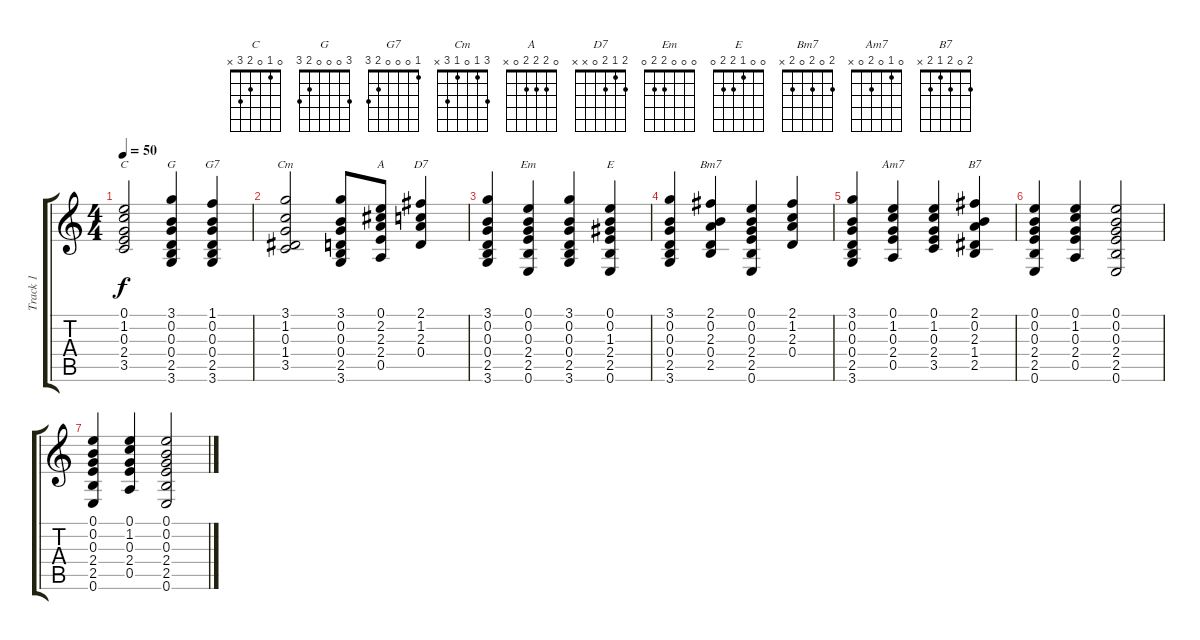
\track ("Track 1" "Track 1") {instrument acousticguitarsteel}
\staff {score tabs}
\tuning (E4 B3 G3 D3 A2 E2) {hide}
\chord ("C" 0 1 0 2 3 x)
\chord ("G" 3 0 0 0 2 3)
\chord ("G7" 1 0 0 0 2 3)
\chord ("Cm" 3 1 0 1 3 x)
\chord ("A" 0 2 2 2 0 x)
\chord ("D7" 2 1 2 0 x x)
\chord ("Em" 0 0 0 2 2 0)
\chord ("E" 0 0 1 2 2 0)
\chord ("Bm7" 2 0 2 0 2 x)
\chord ("Am7" 0 1 0 2 0 x)
\chord ("B7" 2 0 2 1 2 x)
\ts (4 4)
\tempo 50
\clef g2
\ks c
(0.1 1.2 0.3 2.4 3.5).2{ch "C" dy f} (3.1 0.2 0.3 0.4 2.5 3.6).4{ch "G"} (1.1 0.2 0.3 0.4 2.5 3.6).4{ch "G7"} |
(3.1 1.2 0.3 1.4 3.5).2{ch "Cm"} (3.1 0.2 0.3 0.4 2.5 3.6).8 (0.1 2.2 2.3 2.4 0.5).8{ch "A"} (2.1 1.2 2.3 0.4).4{ch "D7"} |
(3.1 0.2 0.3 0.4 2.5 3.6).4 (0.1 0.2 0.3 2.4 2.5 0.6).4{ch "Em"} (3.1 0.2 0.3 0.4 2.5 3.6).4 (0.1 0.2 1.3 2.4 2.5 0.6).4{ch "E"} |
(3.1 0.2 0.3 0.4 2.5 3.6).4 (2.1 0.2 2.3 0.4 2.5).4{ch "Bm7"} (0.1 0.2 0.3 2.4 2.5 0.6).4 (2.1 1.2 2.3 0.4).4 |
(3.1 0.2 0.3 0.4 2.5 3.6).4 (0.1 1.2 0.3 2.4 0.5).4{ch "Am7"} (0.1 1.2 0.3 2.4 3.5).4 (2.1 0.2 2.3 1.4 2.5).4{ch "B7"} |
(0.1 0.2 0.3 2.4 2.5 0.6).4 (0.1 1.2 0.3 2.4 0.5).4 (0.1 0.2 0.3 2.4 2.5 0.6).2 |
(0.1 0.2 0.3 2.4 2.5 0.6).4 (0.1 1.2 0.3 2.4 0.5).4 (0.1 0.2 0.3 2.4 2.5 0.6).2
